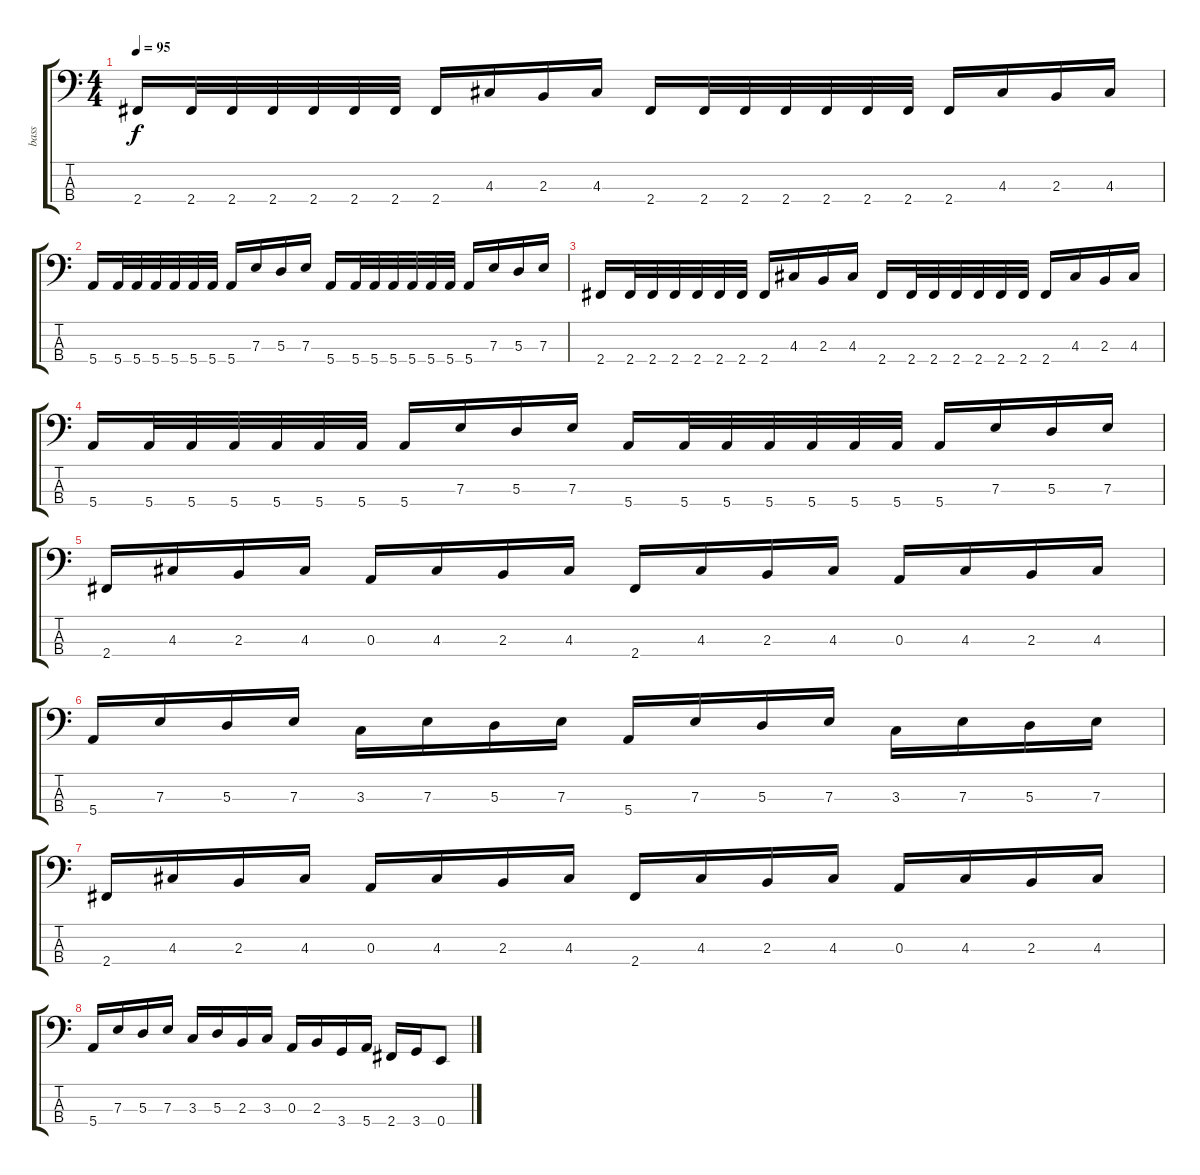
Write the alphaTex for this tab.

\track ("bass" "bass") {instrument electricbasspick}
\staff {score tabs}
\tuning (G2 D2 A1 E1) {hide}
\ts (4 4)
\tempo 95
\clef f4
\ks c
2.4.16{dy f} 2.4.32 2.4.32 2.4.32 2.4.32 2.4.32 2.4.32 2.4.16 4.3.16 2.3.16 4.3.16 2.4.16 2.4.32 2.4.32 2.4.32 2.4.32 2.4.32 2.4.32 2.4.16 4.3.16 2.3.16 4.3.16 |
5.4.16 5.4.32 5.4.32 5.4.32 5.4.32 5.4.32 5.4.32 5.4.16 7.3.16 5.3.16 7.3.16 5.4.16 5.4.32 5.4.32 5.4.32 5.4.32 5.4.32 5.4.32 5.4.16 7.3.16 5.3.16 7.3.16 |
2.4.16 2.4.32 2.4.32 2.4.32 2.4.32 2.4.32 2.4.32 2.4.16 4.3.16 2.3.16 4.3.16 2.4.16 2.4.32 2.4.32 2.4.32 2.4.32 2.4.32 2.4.32 2.4.16 4.3.16 2.3.16 4.3.16 |
5.4.16 5.4.32 5.4.32 5.4.32 5.4.32 5.4.32 5.4.32 5.4.16 7.3.16 5.3.16 7.3.16 5.4.16 5.4.32 5.4.32 5.4.32 5.4.32 5.4.32 5.4.32 5.4.16 7.3.16 5.3.16 7.3.16 |
2.4.16{volume 11} 4.3.16 2.3.16 4.3.16 0.3.16 4.3.16 2.3.16 4.3.16 2.4.16 4.3.16 2.3.16 4.3.16 0.3.16 4.3.16 2.3.16 4.3.16 |
5.4.16{volume 7} 7.3.16 5.3.16 7.3.16 3.3.16 7.3.16 5.3.16 7.3.16 5.4.16 7.3.16 5.3.16 7.3.16 3.3.16 7.3.16 5.3.16 7.3.16 |
2.4.16{volume 5} 4.3.16 2.3.16 4.3.16 0.3.16 4.3.16 2.3.16 4.3.16 2.4.16 4.3.16 2.3.16 4.3.16 0.3.16 4.3.16 2.3.16 4.3.16 |
5.4.16{volume 3} 7.3.16 5.3.16 7.3.16 3.3.16 5.3.16 2.3.16 3.3.16 0.3.16 2.3.16 3.4.16 5.4.16 2.4.16 3.4.16 0.4.8
